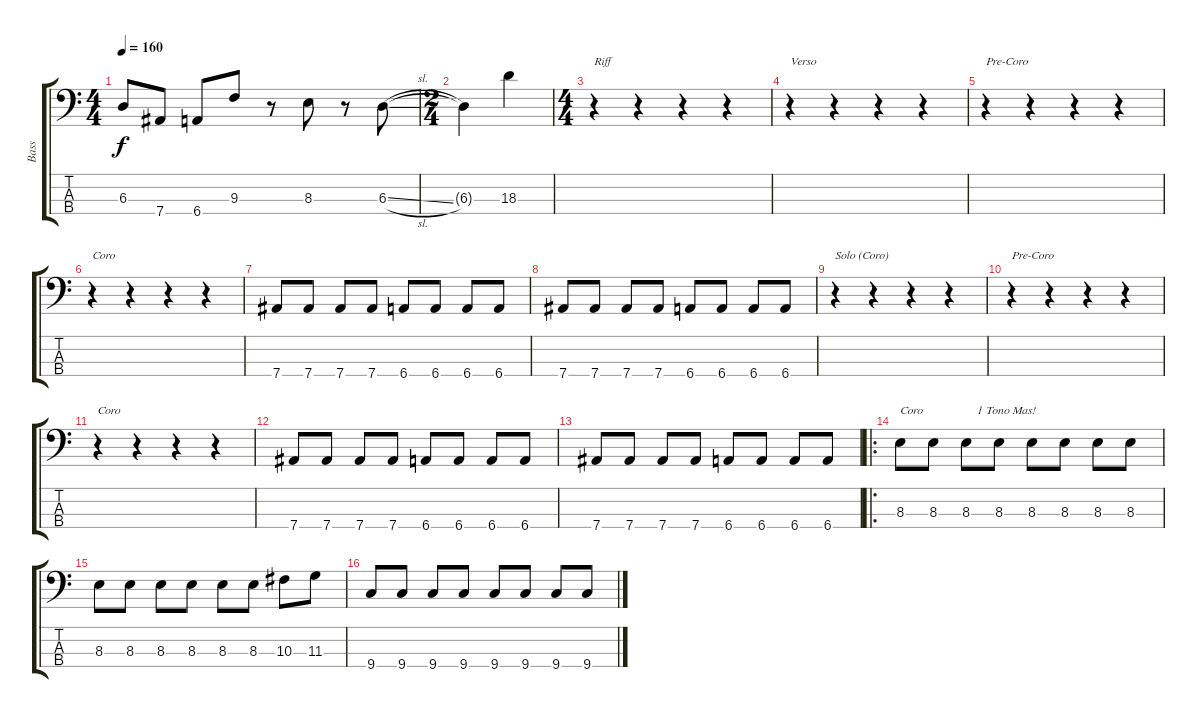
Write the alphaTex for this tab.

\track ("Bass" "Bass") {instrument electricbassfinger}
\staff {score tabs}
\tuning (Gb2 Db2 Ab1 Eb1) {hide}
\ts (4 4)
\tempo 160
\clef f4
\ks c
6.3.8{dy f} 7.4.8 6.4.8 9.3.8 r.8 8.3.8 r.8 6.3{sl}.8 |
\ts (2 4)
6.3{t}.4 18.3.4 |
\ts (4 4)
r.4{txt "Riff"} r.4 r.4 r.4 |
r.4{txt "Verso"} r.4 r.4 r.4 |
r.4{txt "Pre-Coro"} r.4 r.4 r.4 |
r.4{txt "Coro"} r.4 r.4 r.4 |
7.4.8 7.4.8 7.4.8 7.4.8 6.4.8 6.4.8 6.4.8 6.4.8 |
7.4.8 7.4.8 7.4.8 7.4.8 6.4.8 6.4.8 6.4.8 6.4.8 |
r.4{txt "Solo (Coro)"} r.4 r.4 r.4 |
r.4{txt "Pre-Coro"} r.4 r.4 r.4 |
r.4{txt "Coro"} r.4 r.4 r.4 |
7.4.8 7.4.8 7.4.8 7.4.8 6.4.8 6.4.8 6.4.8 6.4.8 |
7.4.8 7.4.8 7.4.8 7.4.8 6.4.8 6.4.8 6.4.8 6.4.8 |
\ro
8.3.8{txt "Coro                  1 Tono Mas!"} 8.3.8 8.3.8 8.3.8 8.3.8 8.3.8 8.3.8 8.3.8 |
8.3.8 8.3.8 8.3.8 8.3.8 8.3.8 8.3.8 10.3.8 11.3.8 |
9.4.8 9.4.8 9.4.8 9.4.8 9.4.8 9.4.8 9.4.8 9.4.8
